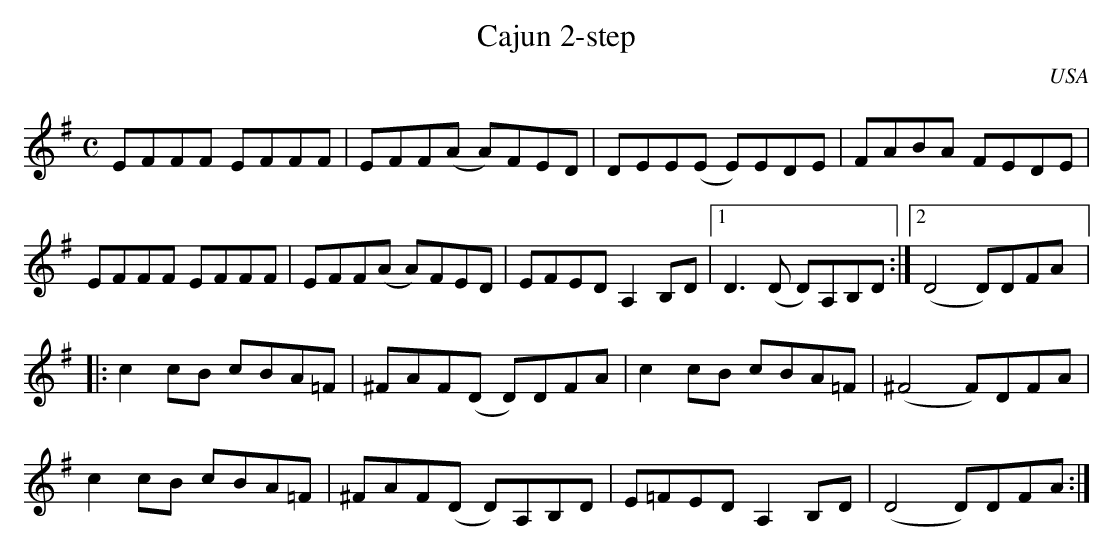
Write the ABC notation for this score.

X:1
T:Cajun 2-step
O:USA
M:C
K:DMix
EFFF EFFF| EFF(A A)FED| DEE(E E)EDE| FABA FEDE|
EFFF EFFF| EFF(A A)FED| EFED A,2B,D|1\
D3(D D)A,B,D :|2(D4 D)DFA|:
c2cB cBA=F| ^FAF(D D)DFA| c2cB cBA=F|(^F4 F)DFA|
c2cB cBA=F| ^FAF(D D)A,B,D| E=FED A,2B,D| (D4 D)DFA:|
